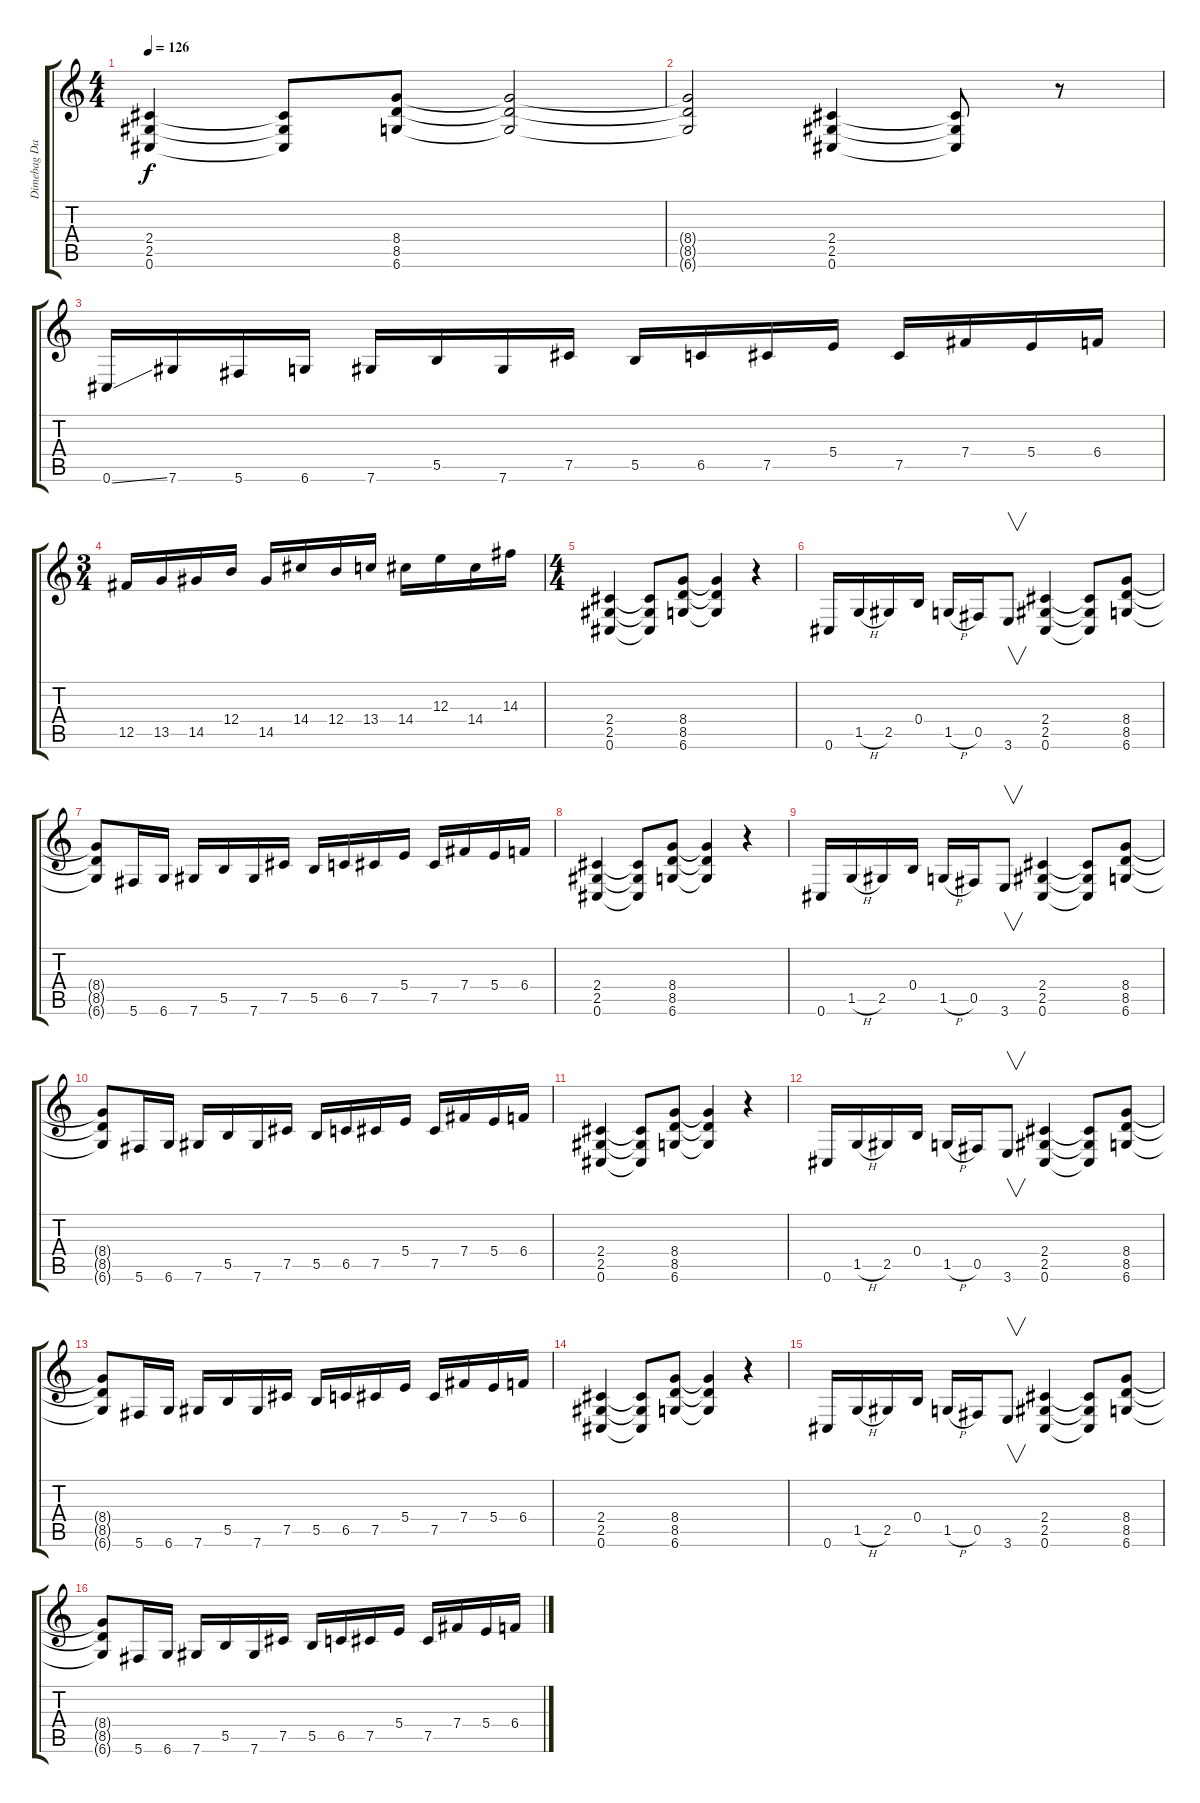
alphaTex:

\track ("Dimebag Darrel" "Dimebag Da") {instrument distortionguitar}
\staff {score tabs}
\tuning (Db4 Ab3 E3 B2 Gb2 Db2) {hide}
\ts (4 4)
\tempo 126
\clef g2
\ks c
(2.4 2.5 0.6).4{dy f} (2.4{t} 2.5{t} 0.6{t}).8 (8.4 8.5 6.6).8 (8.4{t} 8.5{t} 6.6{t}).2 |
(8.4{t} 8.5{t} 6.6{t}).2 (2.4 2.5 0.6).4 (2.4{t} 2.5{t} 0.6{t}).8 r.8 |
0.6{ss}.16 7.6.16 5.6.16 6.6.16 7.6.16 5.5.16 7.6.16 7.5.16 5.5.16 6.5.16 7.5.16 5.4.16 7.5.16 7.4.16 5.4.16 6.4.16 |
\ts (3 4)
12.5.16 13.5.16 14.5.16 12.4.16 14.5.16 14.4.16 12.4.16 13.4.16 14.4.16 12.3.16 14.4.16 14.3.16 |
\ts (4 4)
(2.4 2.5 0.6).4 (2.4{t} 2.5{t} 0.6{t}).8 (8.4 8.5 6.6).8 (8.4{t} 8.5{t} 6.6{t}).4 r.4 |
0.6.16 1.5{h}.16 2.5.16 0.4.16 1.5{h}.16 0.5.16 3.6.8{v} (2.4 2.5 0.6).4 (2.4{t} 2.5{t} 0.6{t}).8 (8.4 8.5 6.6).8 |
(8.4{t} 8.5{t} 6.6{t}).8 5.6.16 6.6.16 7.6.16 5.5.16 7.6.16 7.5.16 5.5.16 6.5.16 7.5.16 5.4.16 7.5.16 7.4.16 5.4.16 6.4.16 |
(2.4 2.5 0.6).4 (2.4{t} 2.5{t} 0.6{t}).8 (8.4 8.5 6.6).8 (8.4{t} 8.5{t} 6.6{t}).4 r.4 |
0.6.16 1.5{h}.16 2.5.16 0.4.16 1.5{h}.16 0.5.16 3.6.8{v} (2.4 2.5 0.6).4 (2.4{t} 2.5{t} 0.6{t}).8 (8.4 8.5 6.6).8 |
(8.4{t} 8.5{t} 6.6{t}).8 5.6.16 6.6.16 7.6.16 5.5.16 7.6.16 7.5.16 5.5.16 6.5.16 7.5.16 5.4.16 7.5.16 7.4.16 5.4.16 6.4.16 |
(2.4 2.5 0.6).4 (2.4{t} 2.5{t} 0.6{t}).8 (8.4 8.5 6.6).8 (8.4{t} 8.5{t} 6.6{t}).4 r.4 |
0.6.16 1.5{h}.16 2.5.16 0.4.16 1.5{h}.16 0.5.16 3.6.8{v} (2.4 2.5 0.6).4 (2.4{t} 2.5{t} 0.6{t}).8 (8.4 8.5 6.6).8 |
(8.4{t} 8.5{t} 6.6{t}).8 5.6.16 6.6.16 7.6.16 5.5.16 7.6.16 7.5.16 5.5.16 6.5.16 7.5.16 5.4.16 7.5.16 7.4.16 5.4.16 6.4.16 |
(2.4 2.5 0.6).4 (2.4{t} 2.5{t} 0.6{t}).8 (8.4 8.5 6.6).8 (8.4{t} 8.5{t} 6.6{t}).4 r.4 |
0.6.16 1.5{h}.16 2.5.16 0.4.16 1.5{h}.16 0.5.16 3.6.8{v} (2.4 2.5 0.6).4 (2.4{t} 2.5{t} 0.6{t}).8 (8.4 8.5 6.6).8 |
(8.4{t} 8.5{t} 6.6{t}).8 5.6.16 6.6.16 7.6.16 5.5.16 7.6.16 7.5.16 5.5.16 6.5.16 7.5.16 5.4.16 7.5.16 7.4.16 5.4.16 6.4.16
